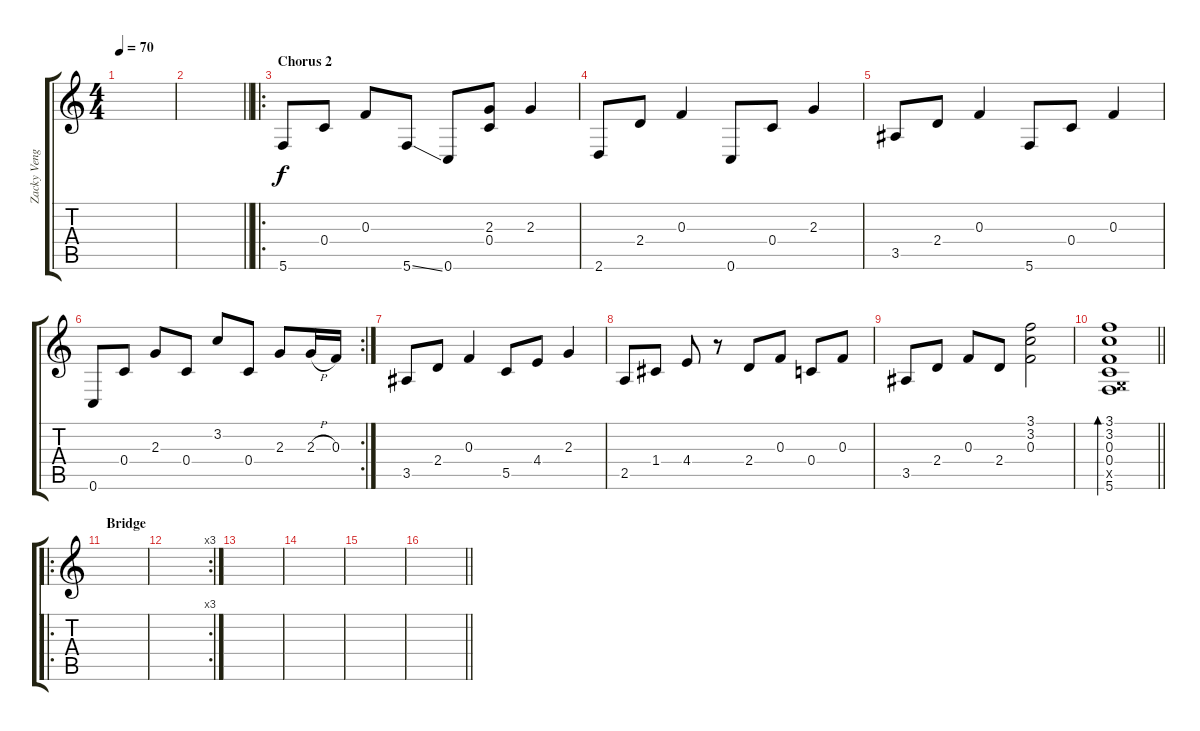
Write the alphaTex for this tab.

\track ("Zacky Vengeance | Gtr. 1 - Drop C" "Zacky Veng") {instrument distortionguitar}
\staff {score tabs}
\tuning (D4 A3 F3 C3 G2 C2) {hide}
\ts (4 4)
\tempo 70
\clef g2
\ks c
|
\barLineRight lightlight
|
\ro
\section ("" "Chorus 2")
5.6.8 0.4.8 0.3.8 5.6{ss}.8 0.6.8 (2.3 0.4).8 2.3.4 |
2.6.8 2.4.8 0.3.4 0.6.8 0.4.8 2.3.4 |
3.5.8 2.4.8 0.3.4 5.6.8 0.4.8 0.3.4 |
\rc 2
0.6.8 0.4.8 2.3.8 0.4.8 3.2.8 0.4.8 2.3.8 2.3{h}.16 0.3.16 |
3.5.8 2.4.8 0.3.4 5.5.8 4.4.8 2.3.4 |
2.5.8 1.4.8 4.4.8 r.8 2.4.8 0.3.8 0.4.8 0.3.8 |
3.5.8 2.4.8 0.3.8 2.4.8 (3.1 3.2 0.3).2 |
\barLineRight lightlight
(3.1 3.2 0.3 0.4 0.5{x} 5.6).1{bd 60} |
\ro
\section ("" "Bridge")
|
\rc 3
|
|
|
|
\barLineRight lightlight
